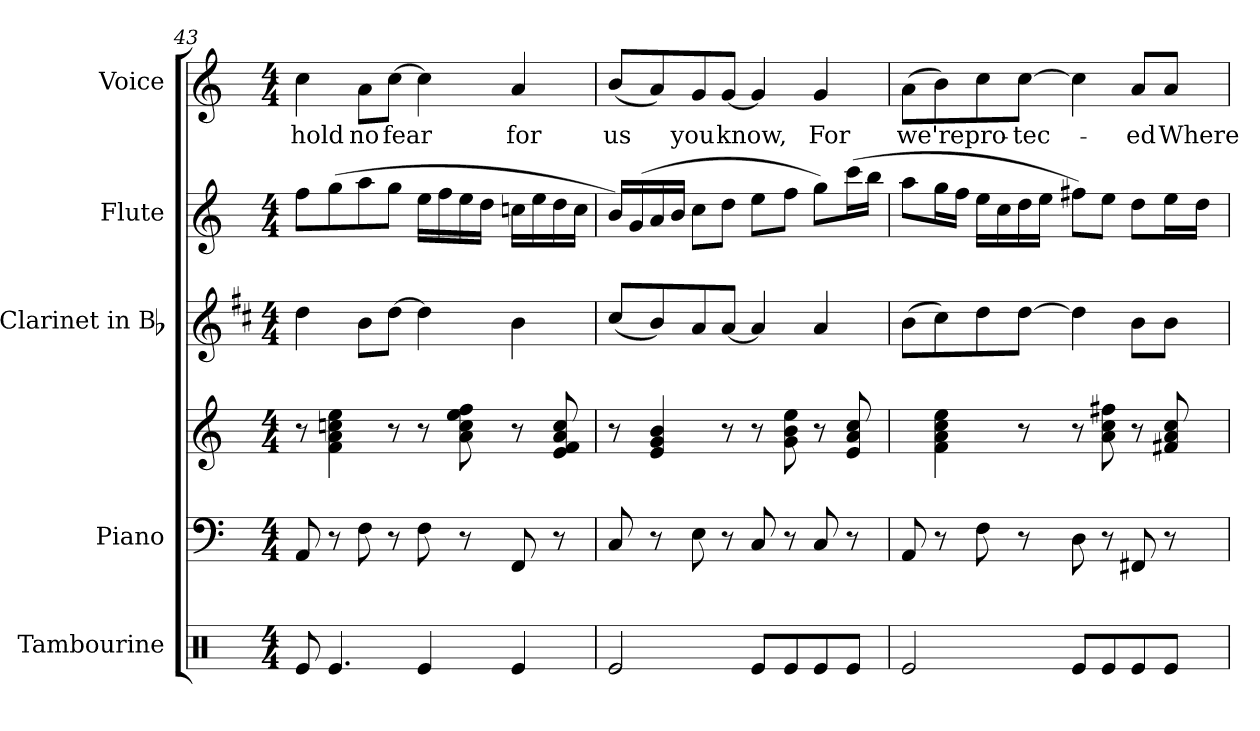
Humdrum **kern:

**kern	**kern	**kern	**kern	**kern	**kern	**text
*part5	*part4	*part4	*part3	*part2	*part1	*part1
*staff6	*staff5	*staff4	*staff3	*staff2	*staff1	*staff1
*I"Tambourine	*I"Piano	*	*I"Clarinet in Bb	*I"Flute	*I"Voice	*
*I'Tamb.	*I'Pno.	*	*I'Cl.	*I'Fl.	*I'Voice	*
*clefX	*clefF4	*clefG2	*clefG2	*clefG2	*clefG2	*
*	*	*	*ITrd1c2	*	*	*
*k[]	*k[]	*k[]	*k[]	*k[]	*k[]	*
*C:	*C:	*C:	*C:	*C:	*C:	*
*M4/4	*M4/4	*M4/4	*M4/4	*M4/4	*M4/4	*
=43	=43	=43	=43	=43	=43	=43
!	!	!	!	!	!	!LO:LY:b:color=#000000
8Rei/	8AAi/	8r	4cci\	8ffi\L	4cci\	hold
4.Rei/	8r	4fi\ 4ai 4ccni 4eei	.	(8ggi\	.	.
!	!	!	!	!	!	!LO:LY:b:color=#000000
.	8Fi\	.	8ai\L	8aai\	8ai\L	no
!	!	!	!	!	!	!LO:LY:b:color=#000000
.	8r	8r	[8cci\J	8ggi\J	[8cci\J	fear
4Rei/	8Fi\	8r	4cci\]	16eei\LL	4cci\]	.
.	.	.	.	16ffi\	.	.
.	8r	8ai\ 8cci 8eei 8ffi	.	16eei\	.	.
.	.	.	.	16ddi\JJ	.	.
!	!	!	!	!	!	!LO:LY:b:color=#000000
4Rei/	8FFi/	8r	4ai\	16ccni\LL	4ai/	for
.	.	.	.	16eei\	.	.
.	8r	8ei/ 8fi 8ai 8cci	.	16ddi\	.	.
.	.	.	.	16cci\JJ	.	.
!!LO:PB:g=z
=44	=44	=44	=44	=44	=44	=44
!	!	!	!	!	!	!LO:LY:b:color=#000000
2Rei/	8Ci/	8r	(8bi/L	16bi/LL)	(8bi/L	us
.	.	.	.	(16gi/	.	.
.	8r	4ei/ 4gi 4bi	8ai/)	16ai/	8ai/)	.
.	.	.	.	16bi/JJ	.	.
!	!	!	!	!	!	!LO:LY:b:color=#000000
.	8Ei\	.	8gi/	8cci\L	8gi/	you
!	!	!	!	!	!	!LO:LY:b:color=#000000
.	8r	8r	[8gi/J	8ddi\J	[8gi/J	know,
8Rei/L	8Ci/	8r	4gi/]	8eei\L	4gi/]	.
8Rei/	8r	8gi\ 8bi 8eei	.	8ffi\J	.	.
!	!	!	!	!	!	!LO:LY:b:color=#000000
8Rei/	8Ci/	8r	4gi/	8ggi\L)	4gi/	For
8Rei/J	8r	8ei/ 8ai 8cci	.	(16ccci\L	.	.
.	.	.	.	16bbi\JJ	.	.
=45	=45	=45	=45	=45	=45	=45
!	!	!	!	!	!	!LO:LY:b:color=#000000
2Rei/	8AAi/	8ryy	(8ai\L	8aai\L	(8ai\L	we're
.	8r	4fi\ 4ai 4cci 4eei	8bi\)	16ggi\L	8bi\)	.
.	.	.	.	16ffi\JJ	.	.
!	!	!	!	!	!	!LO:LY:b:color=#000000
.	8Fi\	.	8cci\	16eei\LL	8cci\	pro-
.	.	.	.	16cci\	.	.
!	!	!	!	!	!	!LO:LY:b:color=#000000
.	8r	8r	[8cci\J	16ddi\	[8cci\J	-tec-
.	.	.	.	16eei\JJ	.	.
8Rei/L	8Di\	8r	4cci\]	8ff#Xi\L)	4cci\]	.
8Rei/	8r	8ai\ 8cci 8ff#Xi	.	8eei\J	.	.
!	!	!	!	!	!	!LO:LY:b:color=#000000
8Rei/	8FF#Xi/	8r	8ai\L	8ddi\L	8ai/L	-ed
!	!	!	!	!	!	!LO:LY:b:color=#000000
8Rei/J	8r	8f#Xi/ 8ai 8cci	8ai\J	16eei\L	8ai/J	Where-
.	.	.	.	16ddi\JJ	.	.
=	=	=	=	=	=	=
*-	*-	*-	*-	*-	*-	*-
